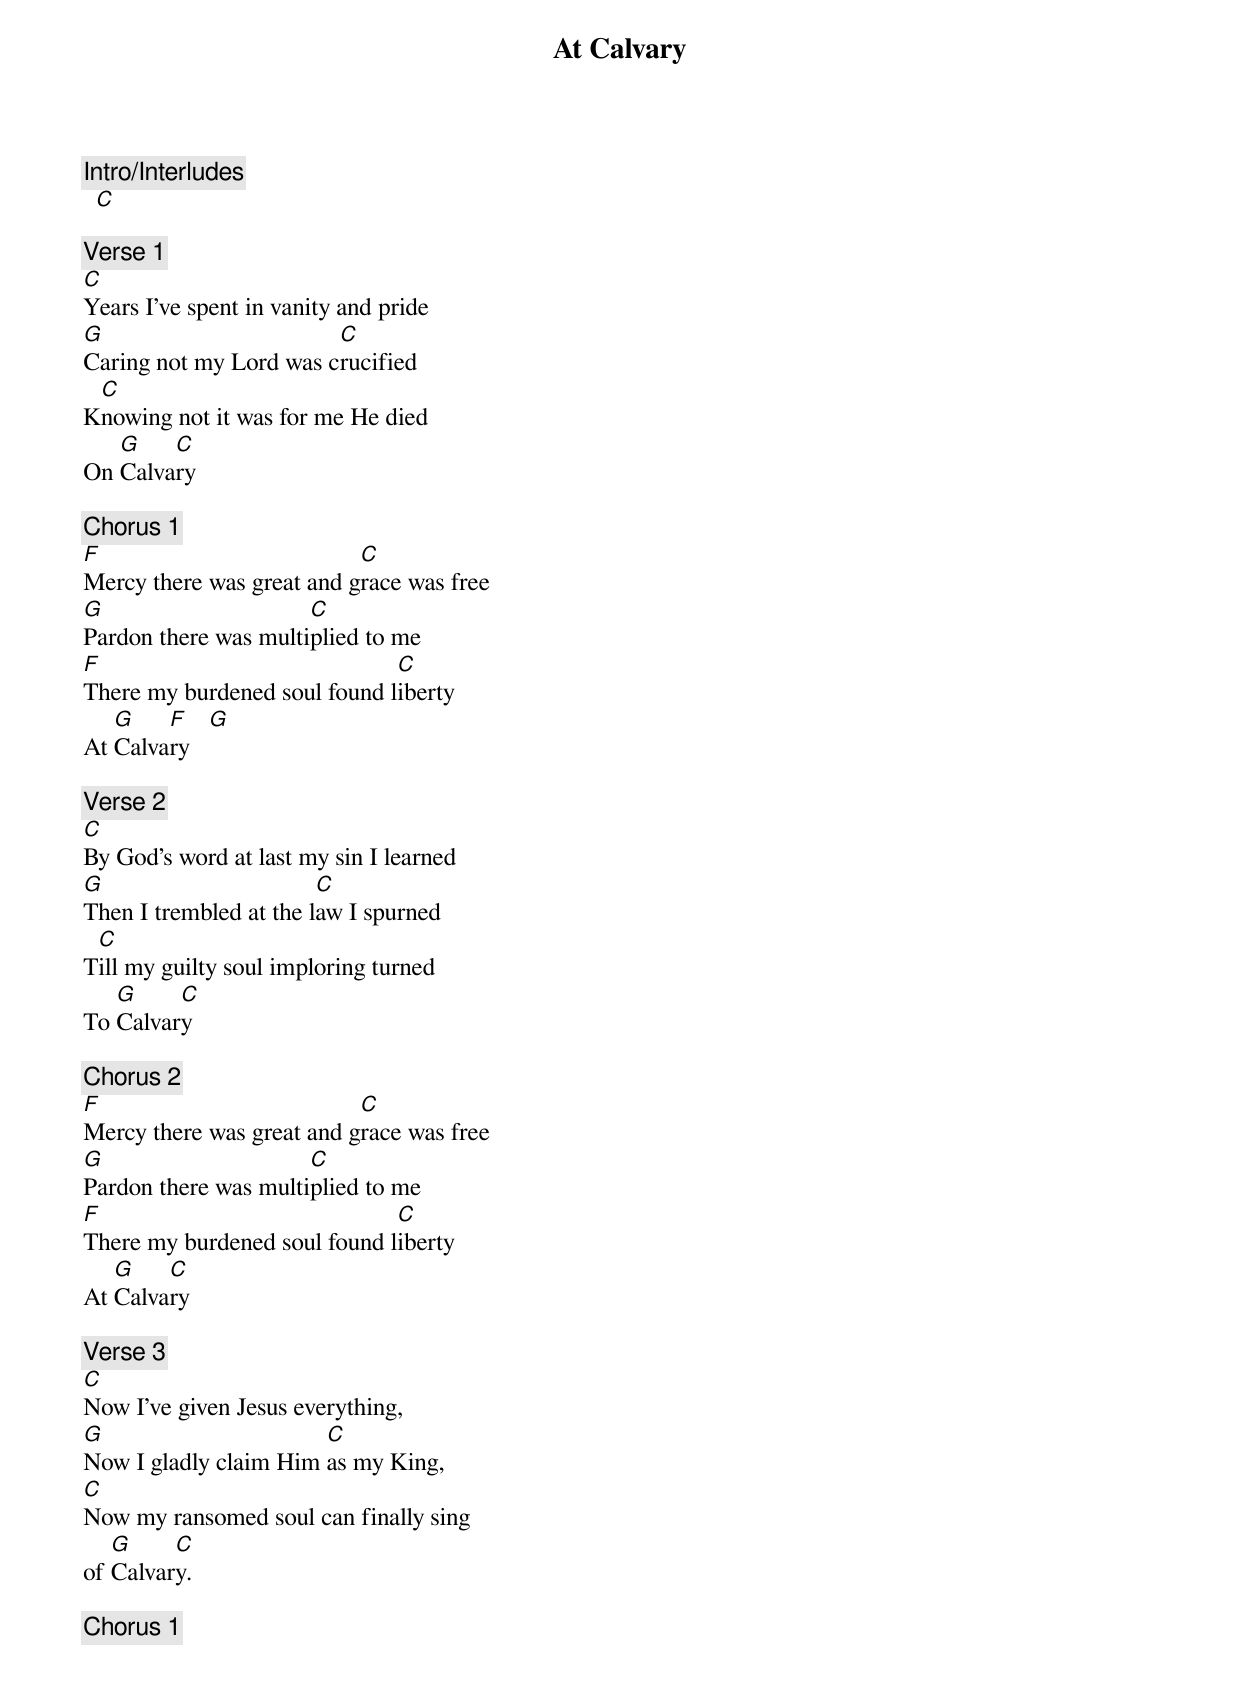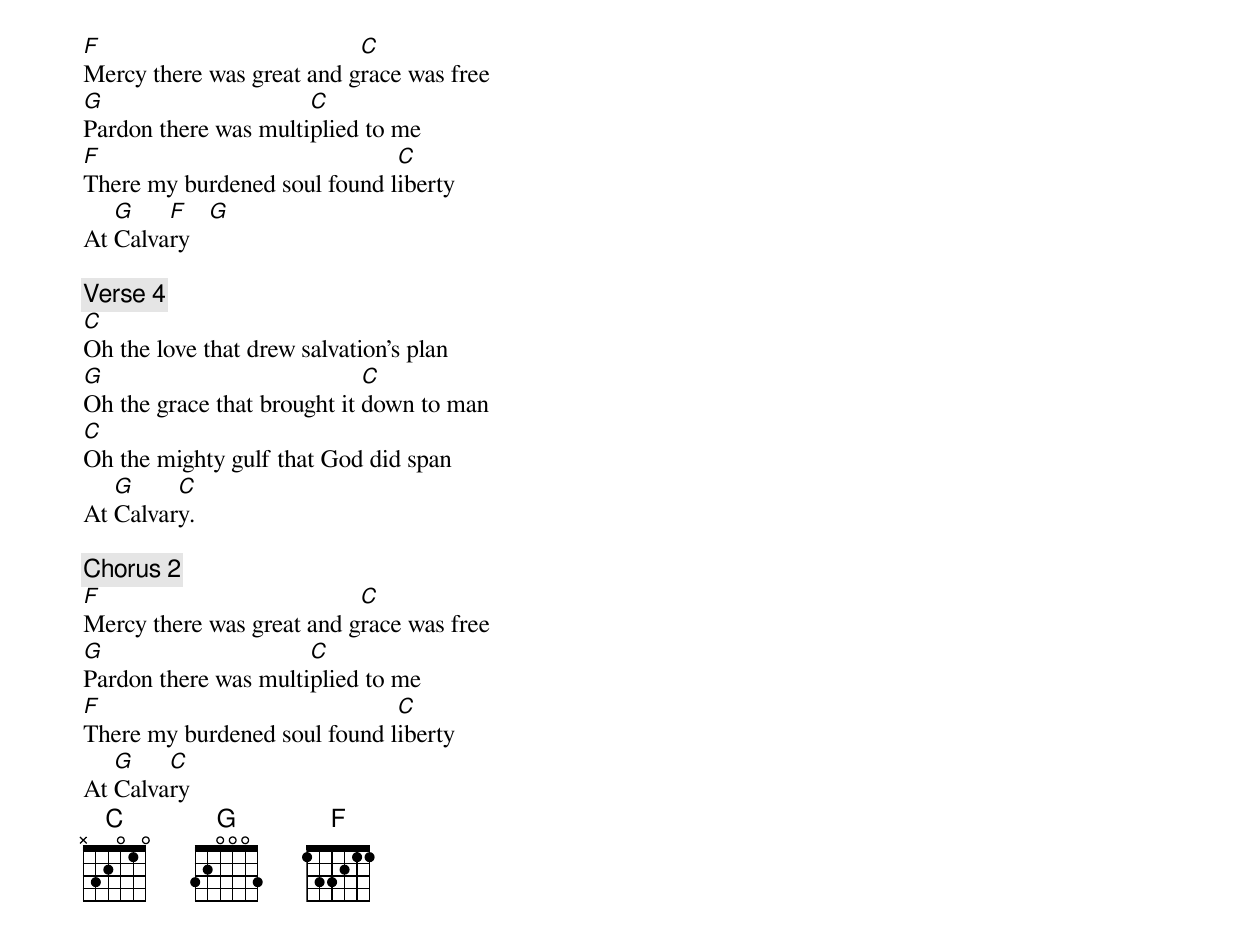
{title:At Calvary}
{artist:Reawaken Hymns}
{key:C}

{comment:Intro/Interludes}
  [C]

{comment:Verse 1}
[C]Years I’ve spent in vanity and pride
[G]Caring not my Lord was c[C]rucified
K[C]nowing not it was for me He died
On [G]Calva[C]ry

{comment:Chorus 1}
[F]Mercy there was great and g[C]race was free
[G]Pardon there was multi[C]plied to me
[F]There my burdened soul found l[C]iberty
At [G]Calva[F]ry   [G]

{comment:Verse 2}
[C]By God’s word at last my sin I learned
[G]Then I trembled at the l[C]aw I spurned
T[C]ill my guilty soul imploring turned
To [G]Calvar[C]y

{comment:Chorus 2}
[F]Mercy there was great and g[C]race was free
[G]Pardon there was multi[C]plied to me
[F]There my burdened soul found l[C]iberty
At [G]Calva[C]ry

{comment:Verse 3}
[C]Now I've given Jesus everything,
[G]Now I gladly claim Him [C]as my King,
[C]Now my ransomed soul can finally sing
of [G]Calvar[C]y.

{comment:Chorus 1}
[F]Mercy there was great and g[C]race was free
[G]Pardon there was multi[C]plied to me
[F]There my burdened soul found l[C]iberty
At [G]Calva[F]ry   [G]

{comment:Verse 4}
[C]Oh the love that drew salvation’s plan
[G]Oh the grace that brought it [C]down to man
[C]Oh the mighty gulf that God did span
At [G]Calvar[C]y.

{comment:Chorus 2}
[F]Mercy there was great and g[C]race was free
[G]Pardon there was multi[C]plied to me
[F]There my burdened soul found l[C]iberty
At [G]Calva[C]ry
